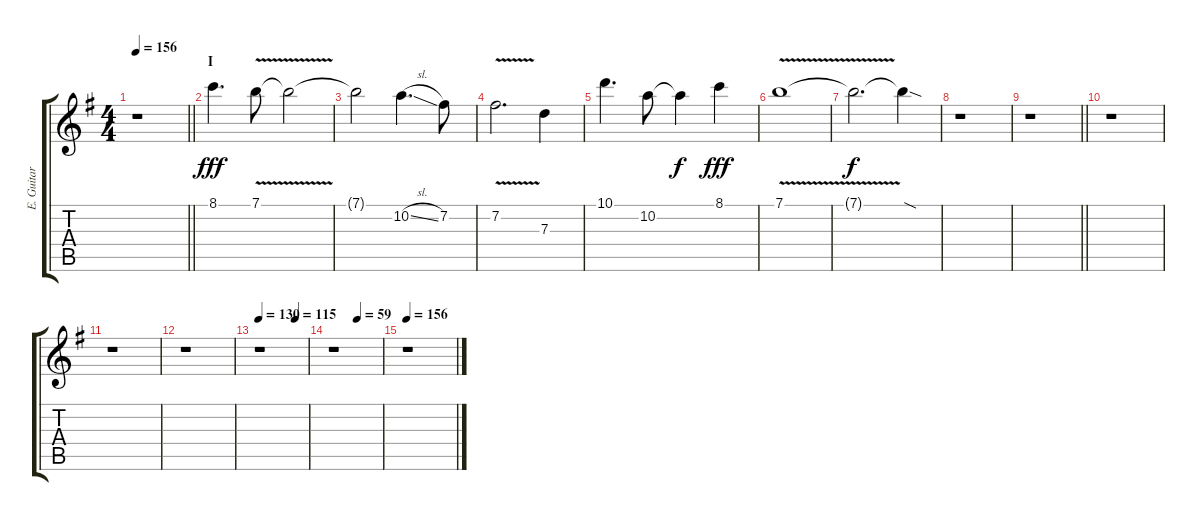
\track ("E. Guitar I" "E. Guitar ") {instrument overdrivenguitar}
\staff {score tabs}
\tuning (E4 B3 G3 D3 A2 E2) {hide}
\ts (4 4)
\tempo 156
\clef g2
\barLineRight lightlight
\ks g
r.1{dy f} |
\section ("" "I")
8.1.4{d dy fff} 7.1{v}.8 7.1{t}.2 |
7.1{t}.2 10.2{sl}.4{d} 7.2.8 |
7.2{v}.2{d} 7.3.4 |
10.1.4{d} 10.2.8 10.2{t}.4{dy f} 8.1.4{dy fff} |
7.1{v}.1 |
7.1{t}.2{d dy f} 7.1{sod t}.4 |
r.1 |
\barLineRight lightlight
r.1 |
r.1 |
r.1 |
r.1 |
\tempo 130
\tempo (115 0.75)
r.1 |
\tempo (59 0.5)
r.1 |
\tempo 156
r.1
